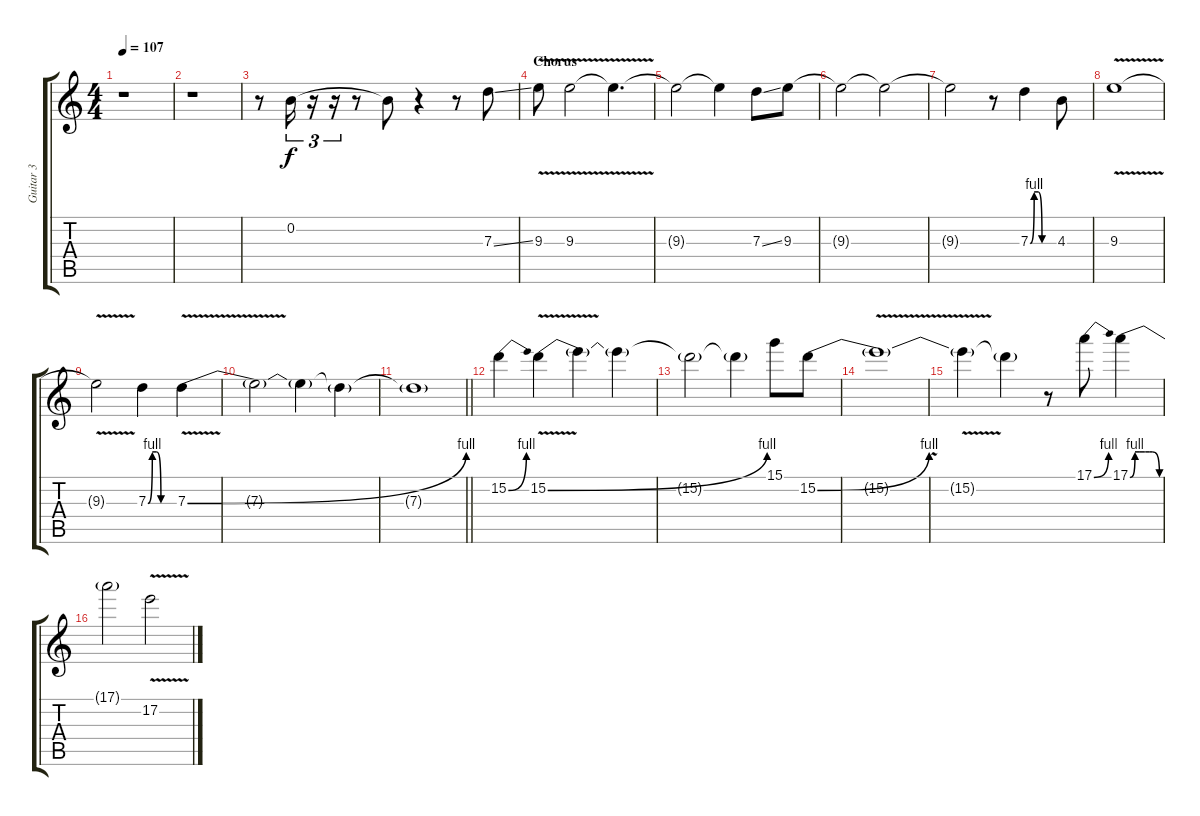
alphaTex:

\track ("Guitar 3" "Guitar 3") {instrument overdrivenguitar}
\staff {score tabs}
\tuning (E4 B3 G3 D3 A2 E2) {hide}
\ts (4 4)
\tempo 107
\clef g2
\ks c
r.1{dy f} |
r.1 |
r.8 0.2.16{tu (3 2)} r.16{tu (3 2)} r.16{tu (3 2)} r.8 0.2{t}.8 r.4 r.8 7.3{ss}.8 |
\section ("" "Chorus")
9.3{v}.8 9.3{v}.2 9.3{t}.4{d} |
9.3{t}.2 9.3{t}.4 7.3{ss}.8 9.3.8 |
9.3{t}.2 9.3{t}.2 |
9.3{t}.2 r.8 7.3{be (custom 0 0 10 4 20 4 30 0 60 0)}.4 4.3.8 |
9.3{v}.1 |
9.3{t}.2 7.3{be (custom 0 0 10 4 20 4 30 0 60 0)}.4 7.3{be (bend 0 0 60 4) v}.4 |
7.3{t}.2 7.3{t}.4 7.3{t}.4 |
\barLineRight lightlight
7.3{t}.1 |
15.2{be (bend 0 0 60 4)}.4 15.2{be (bend 0 0 60 4) v}.4 15.2{t}.4 15.2{t}.4 |
15.2{t}.2 15.2{t}.4 15.1.8 15.2{be (bend 0 0 60 4)}.8 |
15.2{v t}.1 |
15.2{t}.4 15.2{t}.4 r.8 17.1{be (bend 0 0 60 4)}.8 17.1{be (custom 0 0 10 4 20 4 30 4 32 4 40 4 45 4 60 0)}.4 |
17.1{t}.2 17.2{v}.2
